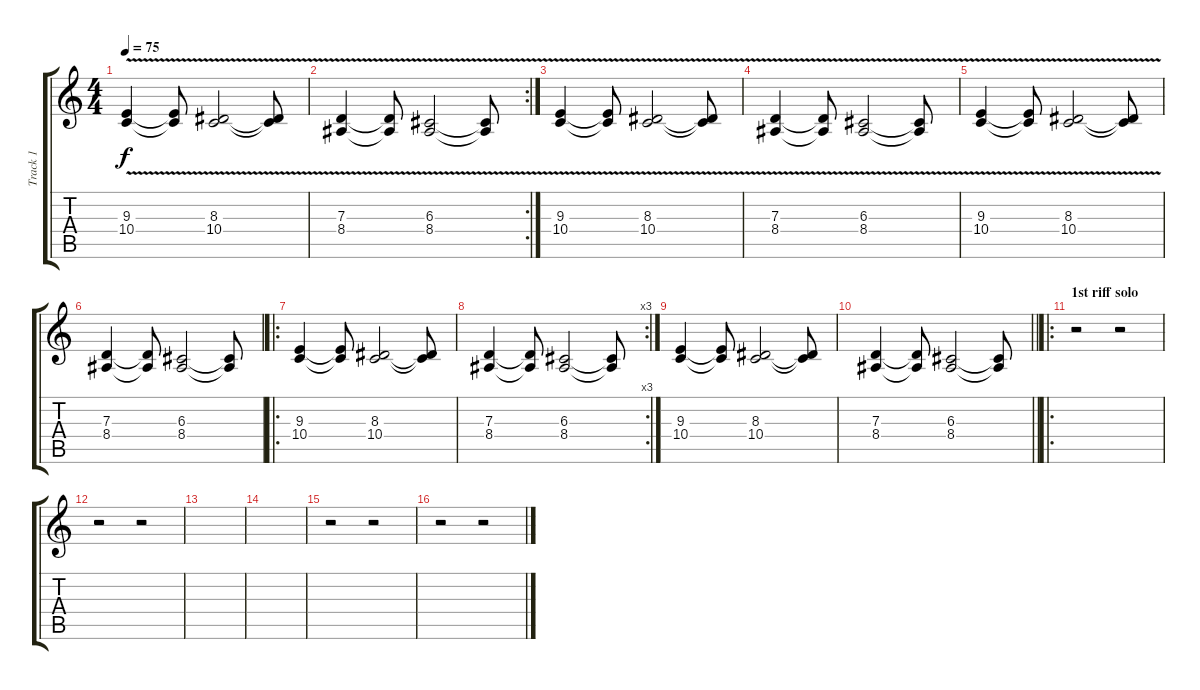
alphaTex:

\track ("Track 1" "Track 1") {instrument pad1newage}
\staff {score tabs}
\tuning (E4 B3 G3 D3 A2 E2) {hide}
\ts (4 4)
\tempo 75
\clef g2
\ks c
(9.3{v} 10.4).4{dy f instrument pad1newage} (9.3{t} 10.4{t}).8 (8.3{v} 10.4).2 (8.3{t} 10.4{t}).8 |
\rc 2
(7.3{v} 8.4).4 (7.3{t} 8.4{t}).8 (6.3{v} 8.4).2 (6.3{t} 8.4{t}).8 |
(9.3{v} 10.4).4 (9.3{t} 10.4{t}).8 (8.3{v} 10.4).2 (8.3{t} 10.4{t}).8 |
(7.3{v} 8.4).4 (7.3{t} 8.4{t}).8 (6.3{v} 8.4).2 (6.3{t} 8.4{t}).8 |
(9.3{v} 10.4).4 (9.3{t} 10.4{t}).8 (8.3{v} 10.4).2 (8.3{t} 10.4{t}).8 |
(7.3 8.4).4 (7.3{t} 8.4{t}).8 (6.3 8.4).2 (6.3{t} 8.4{t}).8 |
\ro
(9.3 10.4).4 (9.3{t} 10.4{t}).8 (8.3 10.4).2 (8.3{t} 10.4{t}).8 |
\rc 3
(7.3 8.4).4 (7.3{t} 8.4{t}).8 (6.3 8.4).2 (6.3{t} 8.4{t}).8 |
(9.3 10.4).4 (9.3{t} 10.4{t}).8 (8.3 10.4).2 (8.3{t} 10.4{t}).8 |
\barLineRight lightlight
(7.3 8.4).4 (7.3{t} 8.4{t}).8 (6.3 8.4).2 (6.3{t} 8.4{t}).8 |
\ro
\section ("" "1st riff solo")
r.2 r.2 |
r.2 r.2 |
|
|
r.2 r.2 |
r.2 r.2
